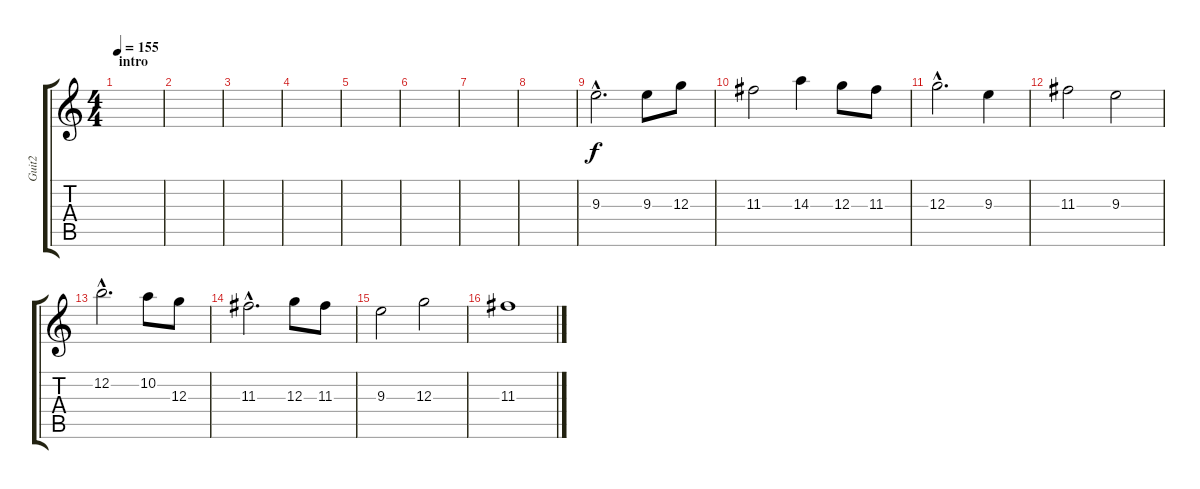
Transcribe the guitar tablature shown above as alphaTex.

\track ("Guit2" "Guit2") {instrument acousticguitarsteel}
\staff {score tabs}
\tuning (E4 B3 G3 D3 A2 E2) {hide}
\ts (4 4)
\section ("" "intro")
\tempo 155
\clef g2
\ks c
|
|
|
|
|
|
|
|
9.3{hac}.2{d} 9.3.8 12.3.8 |
11.3.2 14.3.4 12.3.8 11.3.8 |
12.3{hac}.2{d} 9.3.4 |
11.3.2 9.3.2 |
12.2{hac}.2{d} 10.2.8 12.3.8 |
11.3{hac}.2{d} 12.3.8 11.3.8 |
9.3.2 12.3.2 |
11.3.1
